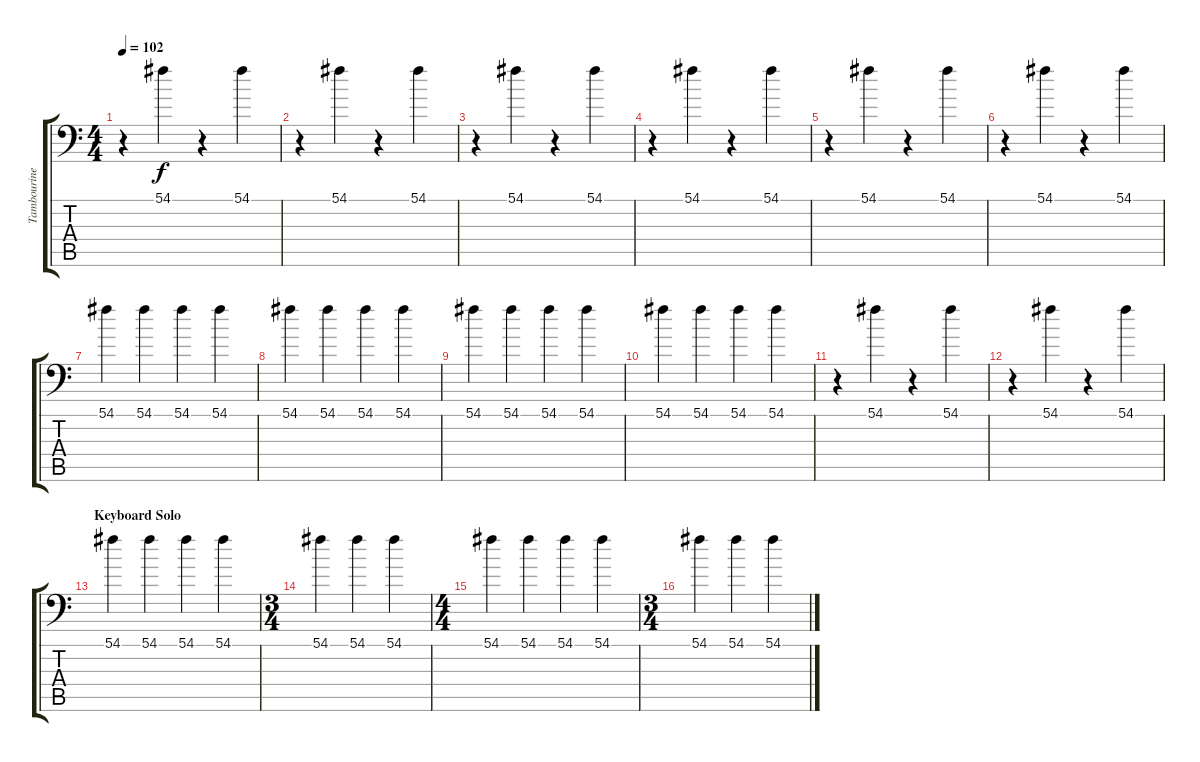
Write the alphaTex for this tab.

\track ("Tambourine" "Tambourine") {instrument acousticgrandpiano}
\staff {score tabs}
\tuning (C-1 C-1 C-1 C-1 C-1 C-1) {hide}
\ts (4 4)
\tempo 102
\clef f4
\ks c
r.4{dy f} 54.1.4 r.4 54.1.4 |
r.4 54.1.4 r.4 54.1.4 |
r.4 54.1.4 r.4 54.1.4 |
r.4 54.1.4 r.4 54.1.4 |
r.4 54.1.4 r.4 54.1.4 |
r.4 54.1.4 r.4 54.1.4 |
54.1.4 54.1.4 54.1.4 54.1.4 |
54.1.4 54.1.4 54.1.4 54.1.4 |
54.1.4 54.1.4 54.1.4 54.1.4 |
54.1.4 54.1.4 54.1.4 54.1.4 |
r.4 54.1.4 r.4 54.1.4 |
r.4 54.1.4 r.4 54.1.4 |
\section ("" "Keyboard Solo")
54.1.4 54.1.4 54.1.4 54.1.4 |
\ts (3 4)
54.1.4 54.1.4 54.1.4 |
\ts (4 4)
54.1.4 54.1.4 54.1.4 54.1.4 |
\ts (3 4)
54.1.4 54.1.4 54.1.4
